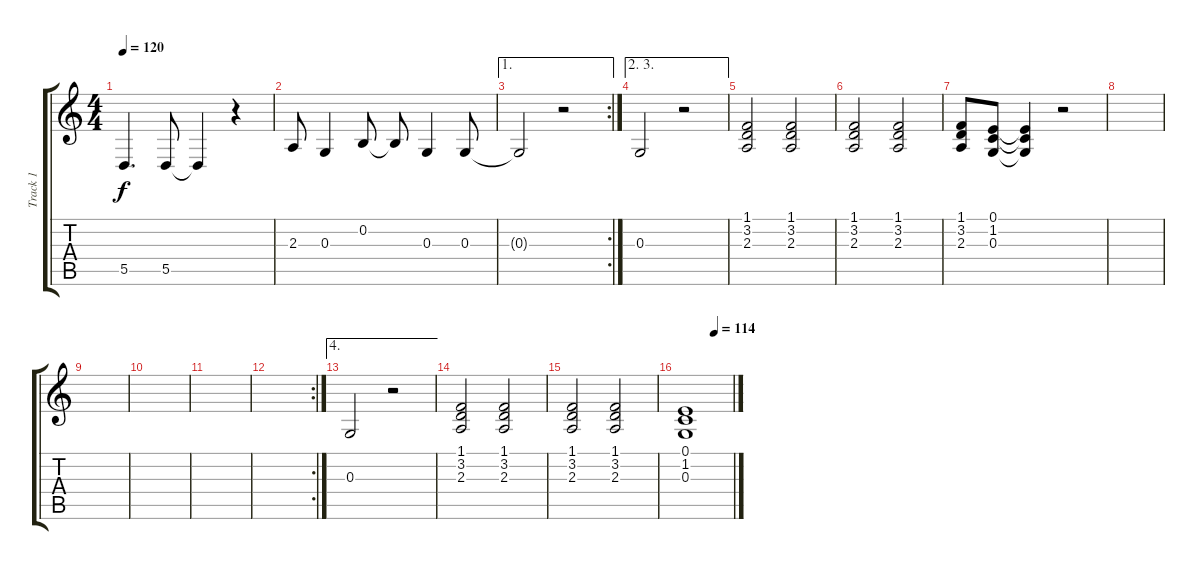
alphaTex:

\track ("Track 1" "Track 1") {instrument tenorsax}
\staff {score tabs}
\tuning (E4 B3 G3 D3 A2 E2) {hide}
\ts (4 4)
\tempo 120
\clef g2
\ks c
5.5{t}.4{d dy f} 5.5.8 5.5{t}.4 r.4 |
2.3.8 0.3.4 0.2.8 0.2{t}.8 0.3.4 0.3.8 |
\ae 1
\rc 2
0.3{t}.2 r.2 |
\ae (2 3)
0.3.2 r.2 |
(1.1 3.2 2.3).2 (1.1 3.2 2.3).2 |
(1.1 3.2 2.3).2 (1.1 3.2 2.3).2 |
(1.1 3.2 2.3).8 (0.1 1.2 0.3).8 (0.1{t} 1.2{t} 0.3{t}).4 r.2 |
|
|
|
|
\rc 2
|
\ae 4
0.3.2 r.2 |
(1.1 3.2 2.3).2 (1.1 3.2 2.3).2 |
(1.1 3.2 2.3).2 (1.1 3.2 2.3).2 |
\tempo (114 0.625)
(0.1 1.2 0.3).1
